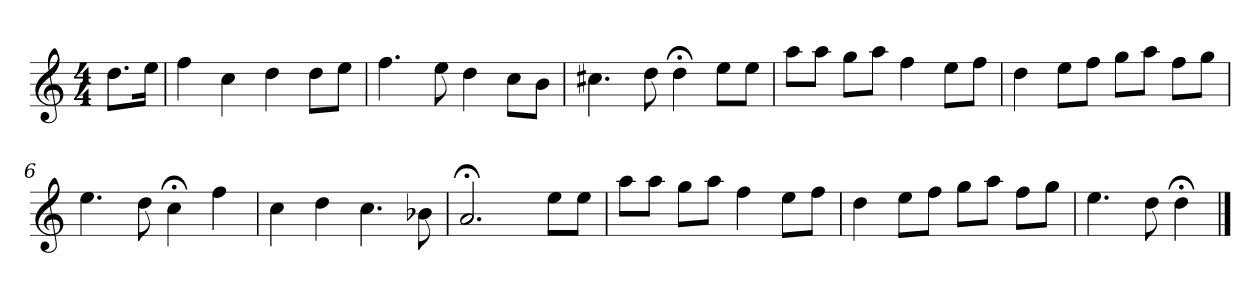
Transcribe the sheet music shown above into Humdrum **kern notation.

**kern
*part1
*staff1
*k[]
*D:dor
*M4/4
*MM120
=
8.ddL
16eeJk
=1
4ff
4cc
4dd
8ddL
8eeJ
=2
4.ff
8ee
4dd
8ccL
8bJ
=3
4.cc#X
8dd
4dd;<
8eeL
8eeJ
=4
8aaL
8aaJ
8ggL
8aaJ
4ff
8eeL
8ffJ
=5
4dd
8eeL
8ffJ
8ggL
8aaJ
8ffL
8ggJ
=6
4.ee
8dd
4cc;<
4ff
=7
4cc
4dd
4.cc
8b-X
=8
2.a;<
8eeL
8eeJ
=9
8aaL
8aaJ
8ggL
8aaJ
4ff
8eeL
8ffJ
=10
4dd
8eeL
8ffJ
8ggL
8aaJ
8ffL
8ggJ
=11
4.ee
8dd
4dd;<
==
*-
